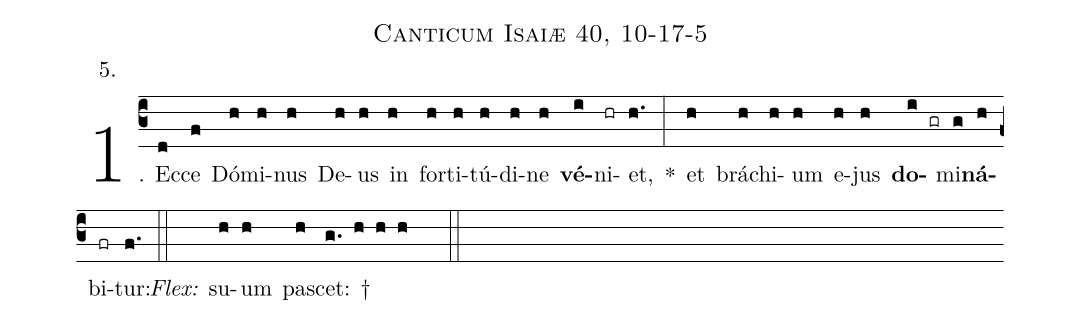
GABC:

name: Canticum Isaiæ 40, 10-17-5;
annotation: 5.;
%%
(c3)1. Ec(d)ce(f) Dó(h)mi(h)nus(h) De(h)us(h) in(h) for(h)ti(h)tú(h)di(h)ne(h) <b>vé</b>(i)ni(hr)et,(h.) *(:) et(h) brá(h)chi(h)um(h) e(h)jus(h) <b>do</b>(i gr)mi(g)<b>ná</b>(h)bi(fr)tur:(f.) (::)
<i>Flex:</i>()  su(h)um(h) pa(h)scet: †(g. h h h  ::)
